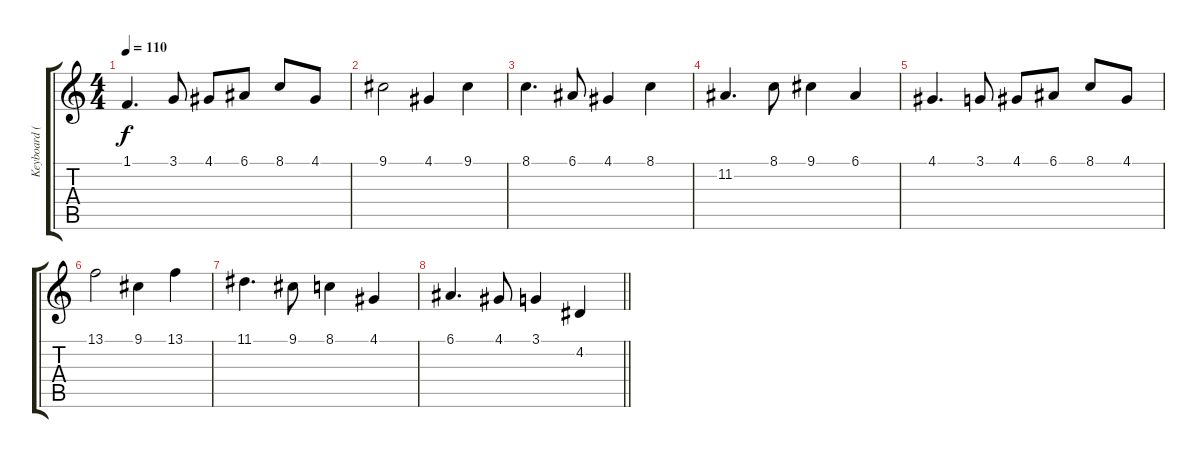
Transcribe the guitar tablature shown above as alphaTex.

\track ("Keyboard (High)" "Keyboard (") {instrument accordion}
\staff {score tabs}
\tuning (E4 B3 G3 D3 A2 E2) {hide}
\ts (4 4)
\tempo 110
\clef g2
\ks c
1.1.4{d dy f} 3.1.8 4.1.8 6.1.8 8.1.8 4.1.8 |
9.1.2 4.1.4 9.1.4 |
8.1.4{d volume 0} 6.1.8 4.1.4 8.1.4 |
11.2.4{d} 8.1.8 9.1.4 6.1.4 |
4.1.4{d} 3.1.8 4.1.8 6.1.8 8.1.8 4.1.8 |
13.1.2 9.1.4 13.1.4 |
11.1.4{d} 9.1.8 8.1.4 4.1.4 |
\barLineRight lightlight
6.1.4{d} 4.1.8 3.1.4 4.2.4
